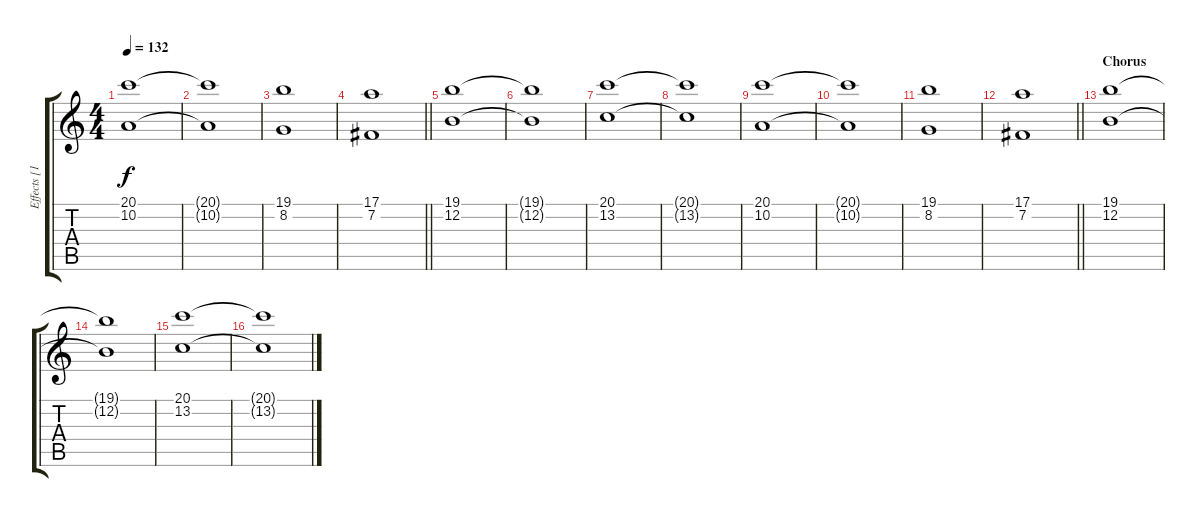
\track ("Effects [1]" "Effects [1") {instrument choiraahs}
\staff {score tabs}
\tuning (E4 B3 G3 D3 A2 E2) {hide}
\ts (4 4)
\tempo 132
\clef g2
\ks c
(20.1 10.2).1{dy f} |
(20.1{t} 10.2{t}).1 |
(19.1 8.2).1 |
\barLineRight lightlight
(17.1 7.2).1 |
(19.1 12.2).1 |
(19.1{t} 12.2{t}).1 |
(20.1 13.2).1 |
(20.1{t} 13.2{t}).1 |
(20.1 10.2).1 |
(20.1{t} 10.2{t}).1 |
(19.1 8.2).1 |
\barLineRight lightlight
(17.1 7.2).1 |
\section ("" "Chorus")
(19.1 12.2).1 |
(19.1{t} 12.2{t}).1 |
(20.1 13.2).1 |
(20.1{t} 13.2{t}).1
